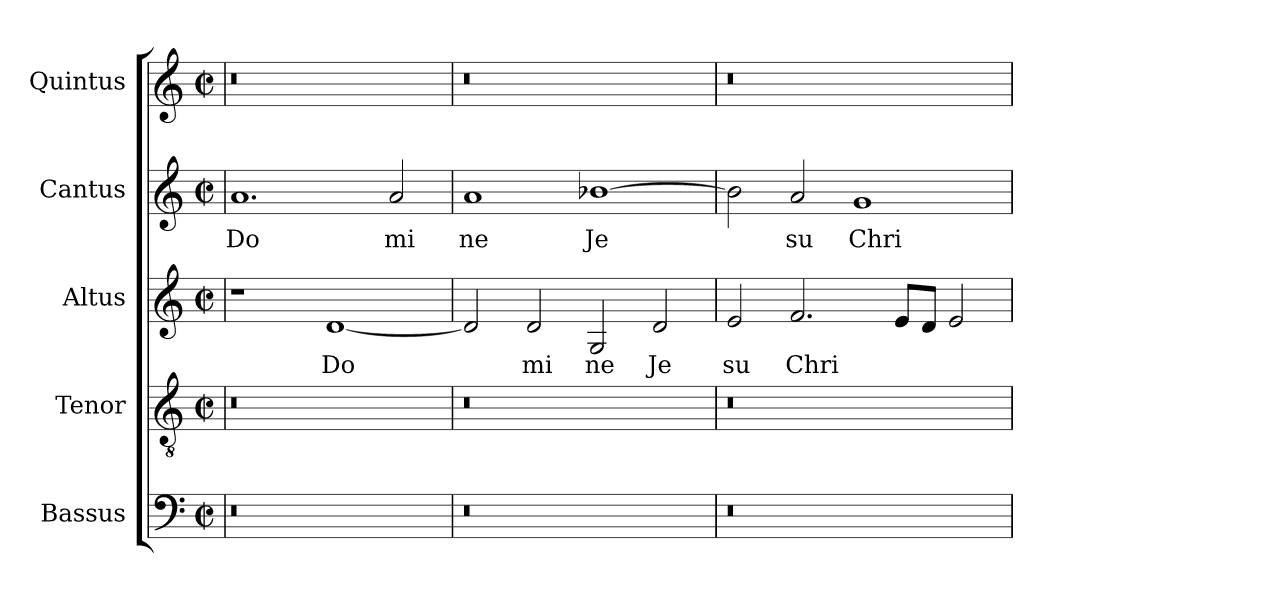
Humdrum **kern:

**kern	**kern	**kern	**text	**kern	**text	**kern
*part5	*part4	*part3	*part3	*part2	*part2	*part1
*staff5	*staff4	*staff3	*staff3	*staff2	*staff2	*staff1
*I"Bassus	*I"Tenor	*I"Altus	*	*I"Cantus	*	*I"Quintus
!!LO:PB:g=z
*stria5	*stria5	*stria5	*	*stria5	*	*stria5
*clefF4	*clefGv2	*clefG2	*	*clefG2	*	*clefG2
*M2/2	*M2/2	*M2/2	*	*M2/2	*	*M2/2
*met(c|)	*met(c|)	*met(c|)	*	*met(c|)	*	*met(c|)
=1	=1	=1	=1!	=1	=1!	=1!
!	!	!	!	!	!LO:LY:b:cj	!
0r	0r	1r	.	1.a	Do	0r
!	!	!	!LO:LY:b:cj	!	!	!
.	.	[<1d	Do	.	.	.
!	!	!	!	!	!LO:LY:b:cj	!
.	.	.	.	2a/	mi	.
=2	=2	=2	=2	=2	=2	=2
!	!	!	!	!	!LO:LY:b:cj	!
0r	0r	2d/]	.	1a	ne	0r
!	!	!	!LO:LY:b:cj	!	!	!
.	.	2d/	mi	.	.	.
!	!	!	!LO:LY:b:cj	!	!LO:LY:b:cj	!
.	.	2G/	ne	[>1b-X	Je	.
!	!	!	!LO:LY:b:cj	!	!	!
.	.	2d/	Je	.	.	.
=3	=3	=3	=3	=3	=3	=3
!	!	!	!LO:LY:b:cj	!	!	!
0r	0r	2e/	su	2b-\]	.	0r
!	!	!	!LO:LY:b	!	!LO:LY:b:cj	!
.	.	2.f/	Chri	2a/	su	.
!	!	!	!	!	!LO:LY:b:cj	!
.	.	.	.	1g	Chri	.
.	.	8e/L	.	.	.	.
.	.	8d/J	.	.	.	.
.	.	2e/	.	.	.	.
=	=	=	=	=	=	=
*-	*-	*-	*-	*-	*-	*-
